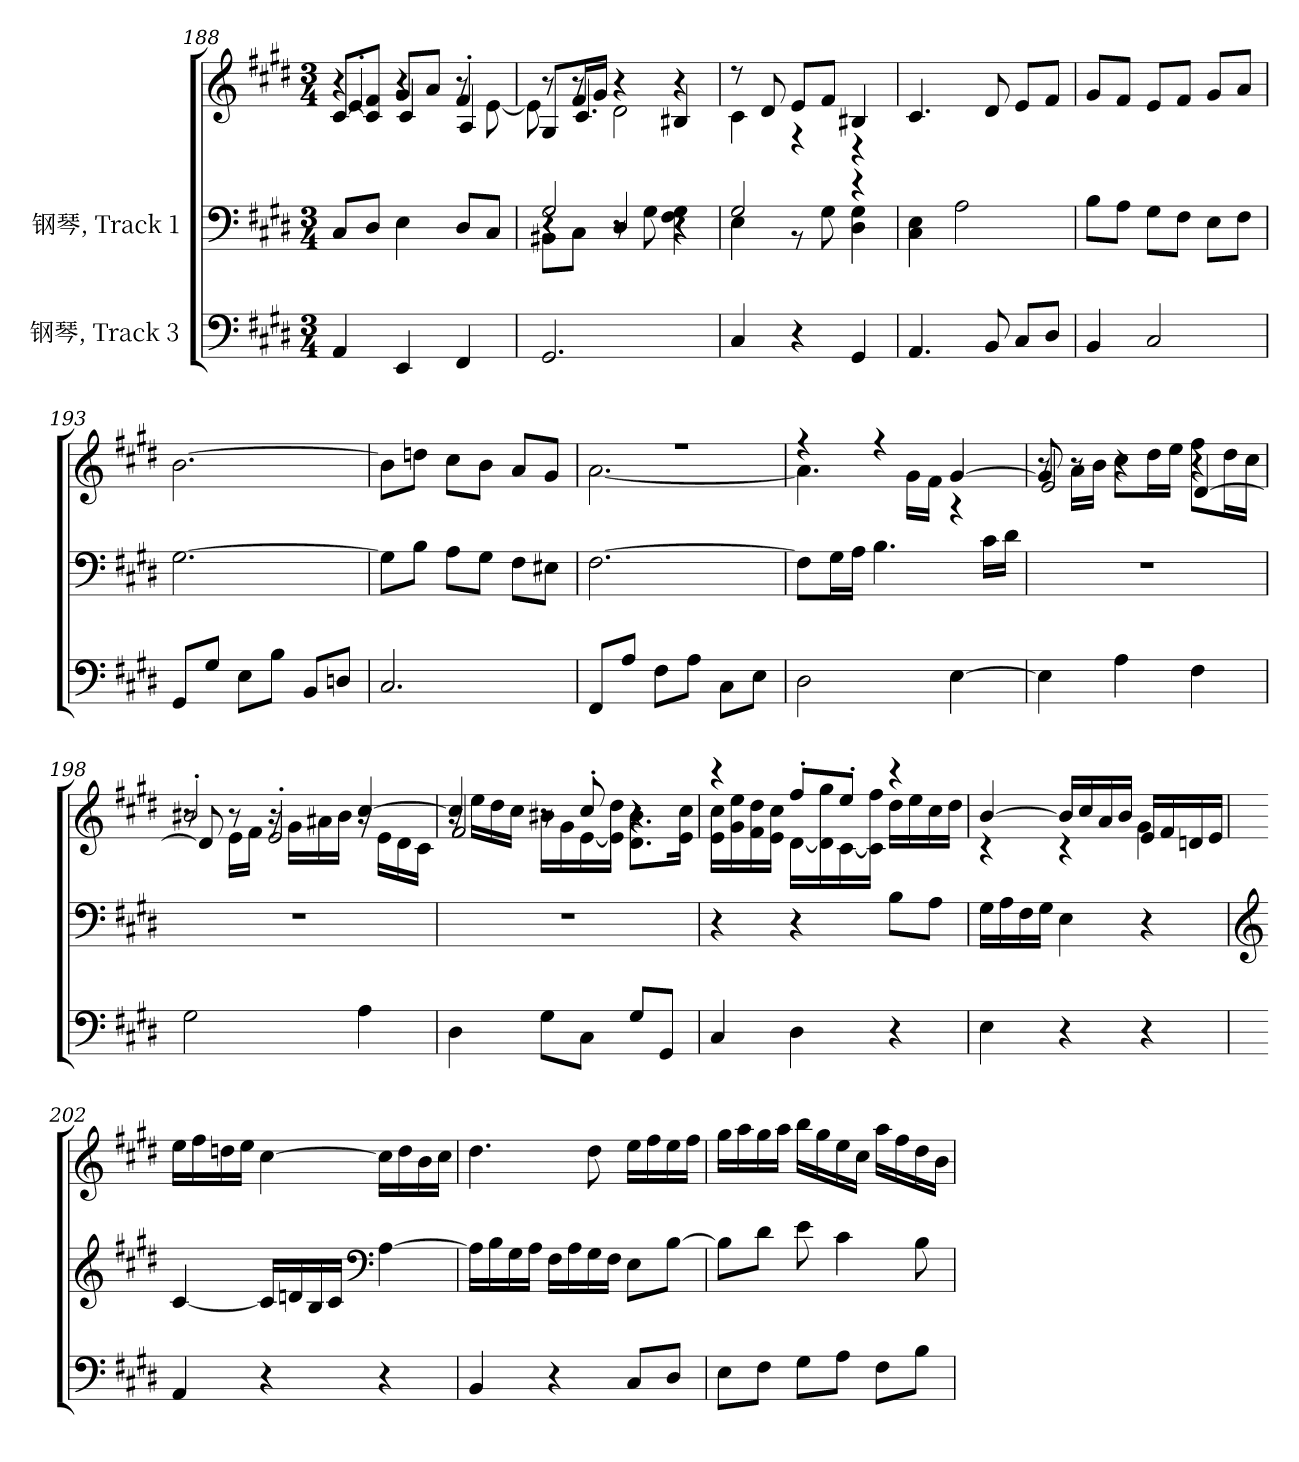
**kern	**kern	**kern
*part2	*part1	*part1
*staff3	*staff2	*staff1
*I"钢琴, Track 3	*I"钢琴, Track 1	*
*clefF4	*clefF4	*clefG2
*k[f#c#g#d#]	*k[f#c#g#d#]	*k[f#c#g#d#]
*M3/4	*M3/4	*M3/4
=188	=188	=188
*	*	*^
*	*	*	*^
4AA/	8C#/L	[8c#/L	4r	4e'/
.	8D#/J	8c#/] 8f#/J	.	.
4EE/	4E\	8g#/L	4r	4c#/
.	.	8a/J	.	.
4FF#/	8D#/L	4f#'/	8r	4A/
.	8C#/J	.	[8e\	.
!!LO:LB:g=z	!!	!!
=189	=189	=189	=189	=189
*	*^	*	*	*
*	*	*^	*	*	*
2.GG#/	2G#/	8BB#X\L	4r	8G#/L	8e\]	8r
.	.	8C#\J	.	16f#/L	8r	4.c#/
.	.	.	.	16g#/JJ	.	.
.	.	8r	4D#/	4r	2d#\	.
.	.	8G#\	.	.	.	.
.	4r	4F#\ 4G#\	4r	4B#X/	.	4r
*	*	*v	*v	*	*	*
*	*	*	*	*v	*v
=190	=190	=190	=190	=190
4C#/	2G#/	4E\	8r	4c#\
.	.	.	8d#/	.
4r	.	8r	8e/L	4r
.	.	8G#\	8f#/J	.
4GG#/	4r	4D#\ 4G#\	4B#X/	4r
*	*v	*v	*	*
*	*	*v	*v
=191	=191	=191
4.AA/	4C#\ 4E\	4.c#/
.	2A\	.
8BB/	.	8d#/
8C#/L	.	8e/L
8D#/J	.	8f#/J
=192	=192	=192
4BB/	8B\L	8g#/L
.	8A\J	8f#/J
2C#/	8G#\L	8e/L
.	8F#\J	8f#/J
.	8E\L	8g#/L
.	8F#\J	8a/J
=193	=193	=193
8GG#/L	[2.G#\	[2.b\
8G#/J	.	.
8E\L	.	.
8B\J	.	.
8BB/L	.	.
8Dn/J	.	.
!!LO:LB:g=z
=194	=194	=194
2.C#/	8G#\L]	8b\L]
.	8B\J	8ddn\J
.	8A\L	8cc#\L
.	8G#\J	8b\J
.	8F#\L	8a/L
.	8E#X\J	8g#/J
=195	=195	=195
*	*	*^
8FF#/L	[2.F#\	2.r	[2.a\
8A/J	.	.	.
8F#\L	.	.	.
8A\J	.	.	.
8C#\L	.	.	.
8E\J	.	.	.
=196	=196	=196	=196
2D#\	8F#\L]	4r	4.a\]
.	16G#\L	.	.
.	16A\JJ	.	.
.	4.B\	4r	.
.	.	.	16g#\LL
.	.	.	16f#\JJ
[4E\	.	[4g#/	4r
.	16c#\LL	.	.
.	16d#\JJ	.	.
=197	=197	=197	=197
*	*	*	*^
4E\]	2.r	8g#/]	8r	2e/
.	.	8r	16a\LL	.
.	.	.	16b\JJ	.
4A\	.	4r	8cc#\L	.
.	.	.	16dd#\L	.
.	.	.	16ee\JJ	.
4F#\	.	4r	8ff#\L	[4d#/
.	.	.	16dd#\L	.
.	.	.	16cc#\JJ	.
!!LO:PB:g=z	!!	!!
=198	=198	=198	=198	=198
2G#\	2.r	2b#X'/	8r	8d#/]
.	.	.	16e\LL	8r
.	.	.	16f#\JJ	.
.	.	.	16r	2e'/
.	.	.	16g#\LL	.
.	.	.	16a#X\	.
.	.	.	16b#\JJ	.
4A\	.	[4cc#/	16r	.
.	.	.	16e\LL	.
.	.	.	16d#\	.
.	.	.	16c#\JJ	.
=199	=199	=199	=199	=199
4D#\	2.r	4cc#/]	16r	2f#/
.	.	.	16ee\LL	.
.	.	.	16dd#\	.
.	.	.	16cc#\JJ	.
8G#\L	.	8r	16b#X\LL	.
.	.	.	16g#\	.
8C#\J	.	8cc#'/	[16e\	.
.	.	.	16e\] 16dd#\JJ	.
8G#/L	.	4r	8.d#\ 8.b#\L	4r
8GG#/J	.	.	.	.
.	.	.	16e\ 16cc#\Jk	.
*	*	*	*v	*v
=200	=200	=200	=200
4C#/	4r	4r	16e\ 16cc#\LL
.	.	.	16g#\ 16ee\
.	.	.	16f#\ 16dd#\
.	.	.	16e\ 16cc#\JJ
4D#\	4r	8ff#'/L	[16d#\LL
.	.	.	16d#\] 16gg#\
.	.	8ee'/J	[16c#\
.	.	.	16c#\] 16ff#\JJ
4r	8B\L	4r	16dd#\LL
.	.	.	16ee\
.	8A\J	.	16cc#\
.	.	.	16dd#\JJ
!!LO:LB:g=z	!!
=201	=201	=201	=201
4E\	16G#\LL	[4b/	4r
.	16A\	.	.
.	16F#\	.	.
.	16G#\JJ	.	.
4r	4E\	16b/LL]	4r
.	.	16cc#/	.
.	.	16a/	.
.	.	16b/JJ	.
4r	4r	16e/LL	4g#\
.	.	16f#/	.
.	.	16dn/	.
.	.	16e/JJ	.
*	*	*v	*v
=202	=202	=202
*	*clefG2	*
4AA/	[4c#/	16ee\LL
.	.	16ff#\
.	.	16ddn\
.	.	16ee\JJ
4r	16c#/LL]	[4cc#\
.	16dn/	.
.	16B/	.
.	16c#/JJ	.
*	*clefF4	*
4r	[4A\	16cc#\LL]
.	.	16dd\
.	.	16b\
.	.	16cc#\JJ
=203	=203	=203
4BB/	16A\LL]	4.dd#\
.	16B\	.
.	16G#\	.
.	16A\JJ	.
4r	16F#\LL	.
.	16A\	.
.	16G#\	8dd#\
.	16F#\JJ	.
8C#/L	8E\L	16ee\LL
.	.	16ff#\
8D#/J	[8B\J	16ee\
.	.	16ff#\JJ
!!LO:LB:g=z
=204	=204	=204
8E\L	8B\L]	16gg#\LL
.	.	16aa\
8F#\J	8d#\J	16gg#\
.	.	16aa\JJ
8G#\L	8e\	16bb\LL
.	.	16gg#\
8A\J	4c#\	16ee\
.	.	16cc#\JJ
8F#\L	.	16aa\LL
.	.	16ff#\
8B\J	8B\	16dd#\
.	.	16b\JJ
=	=	=
*-	*-	*-
